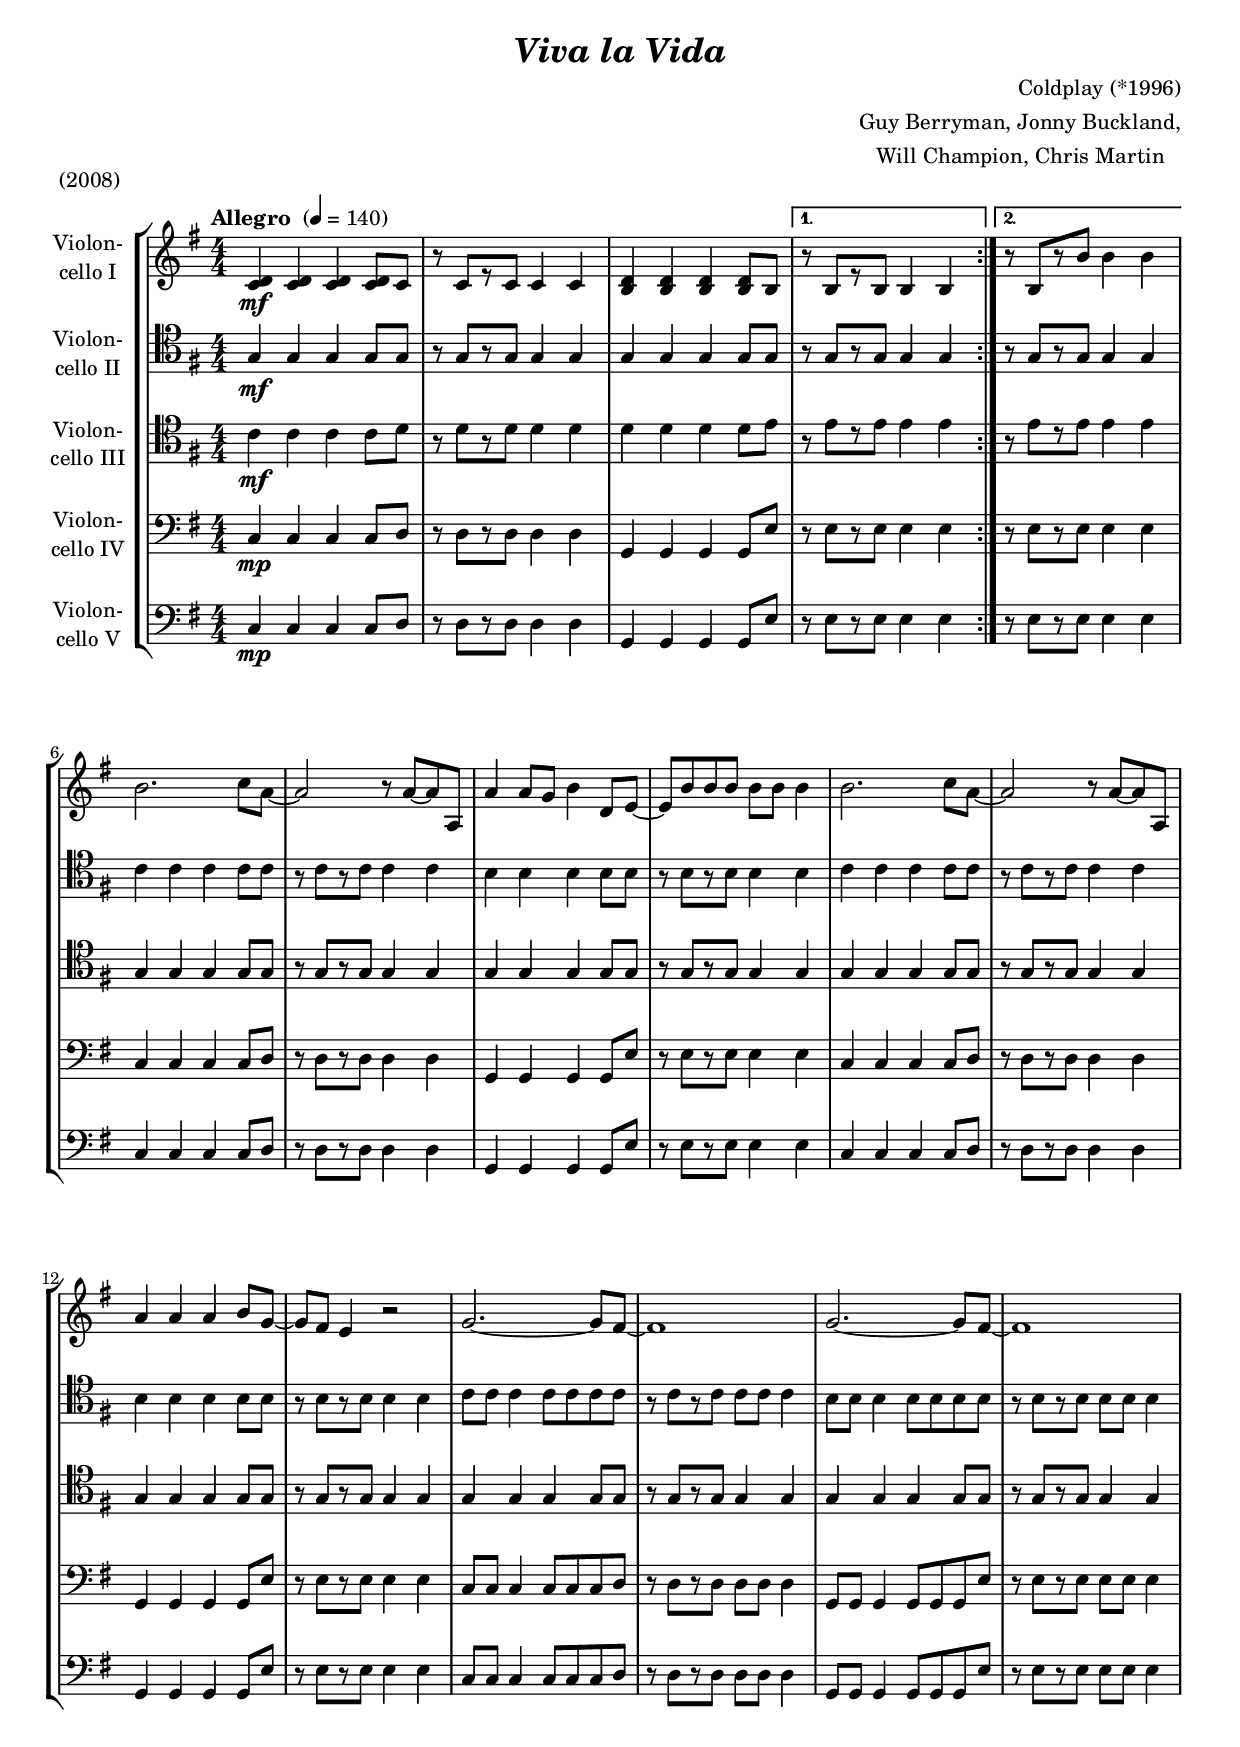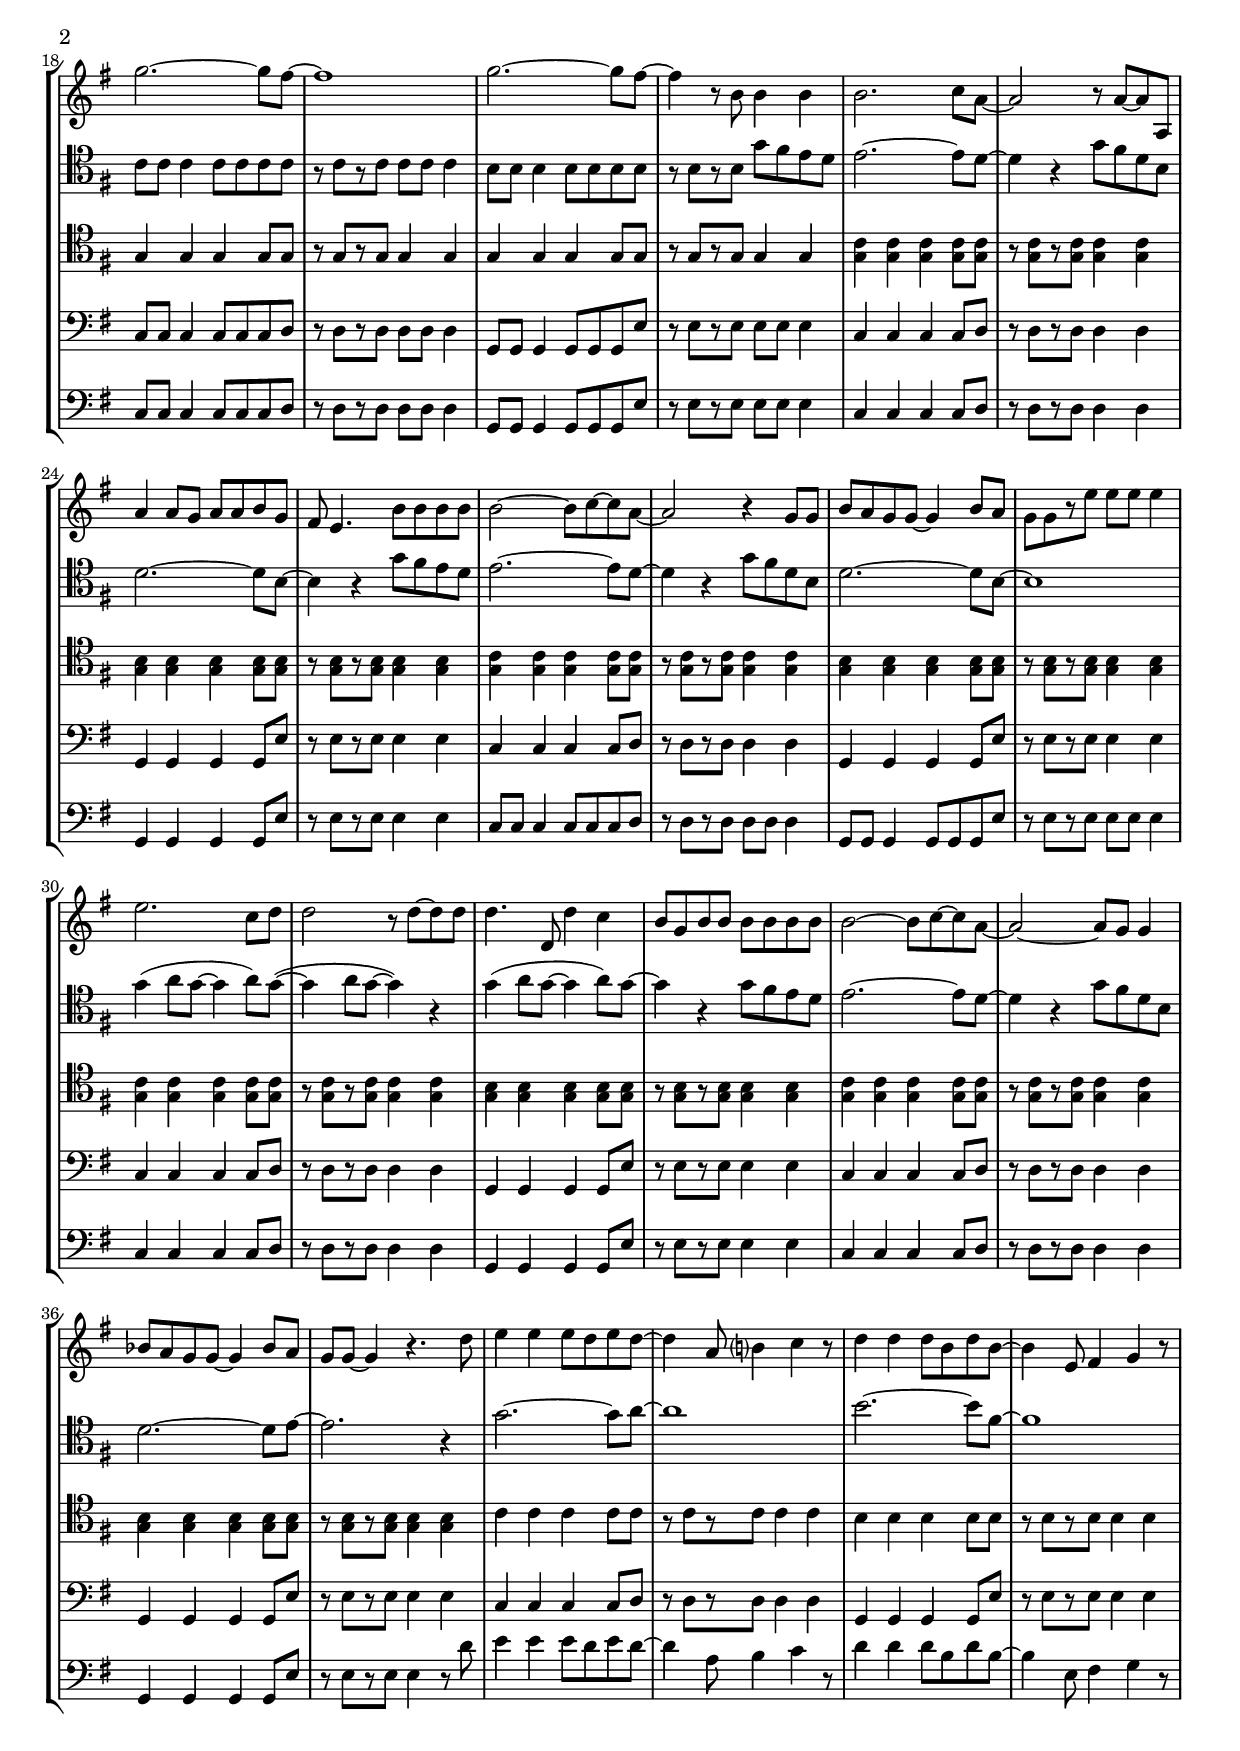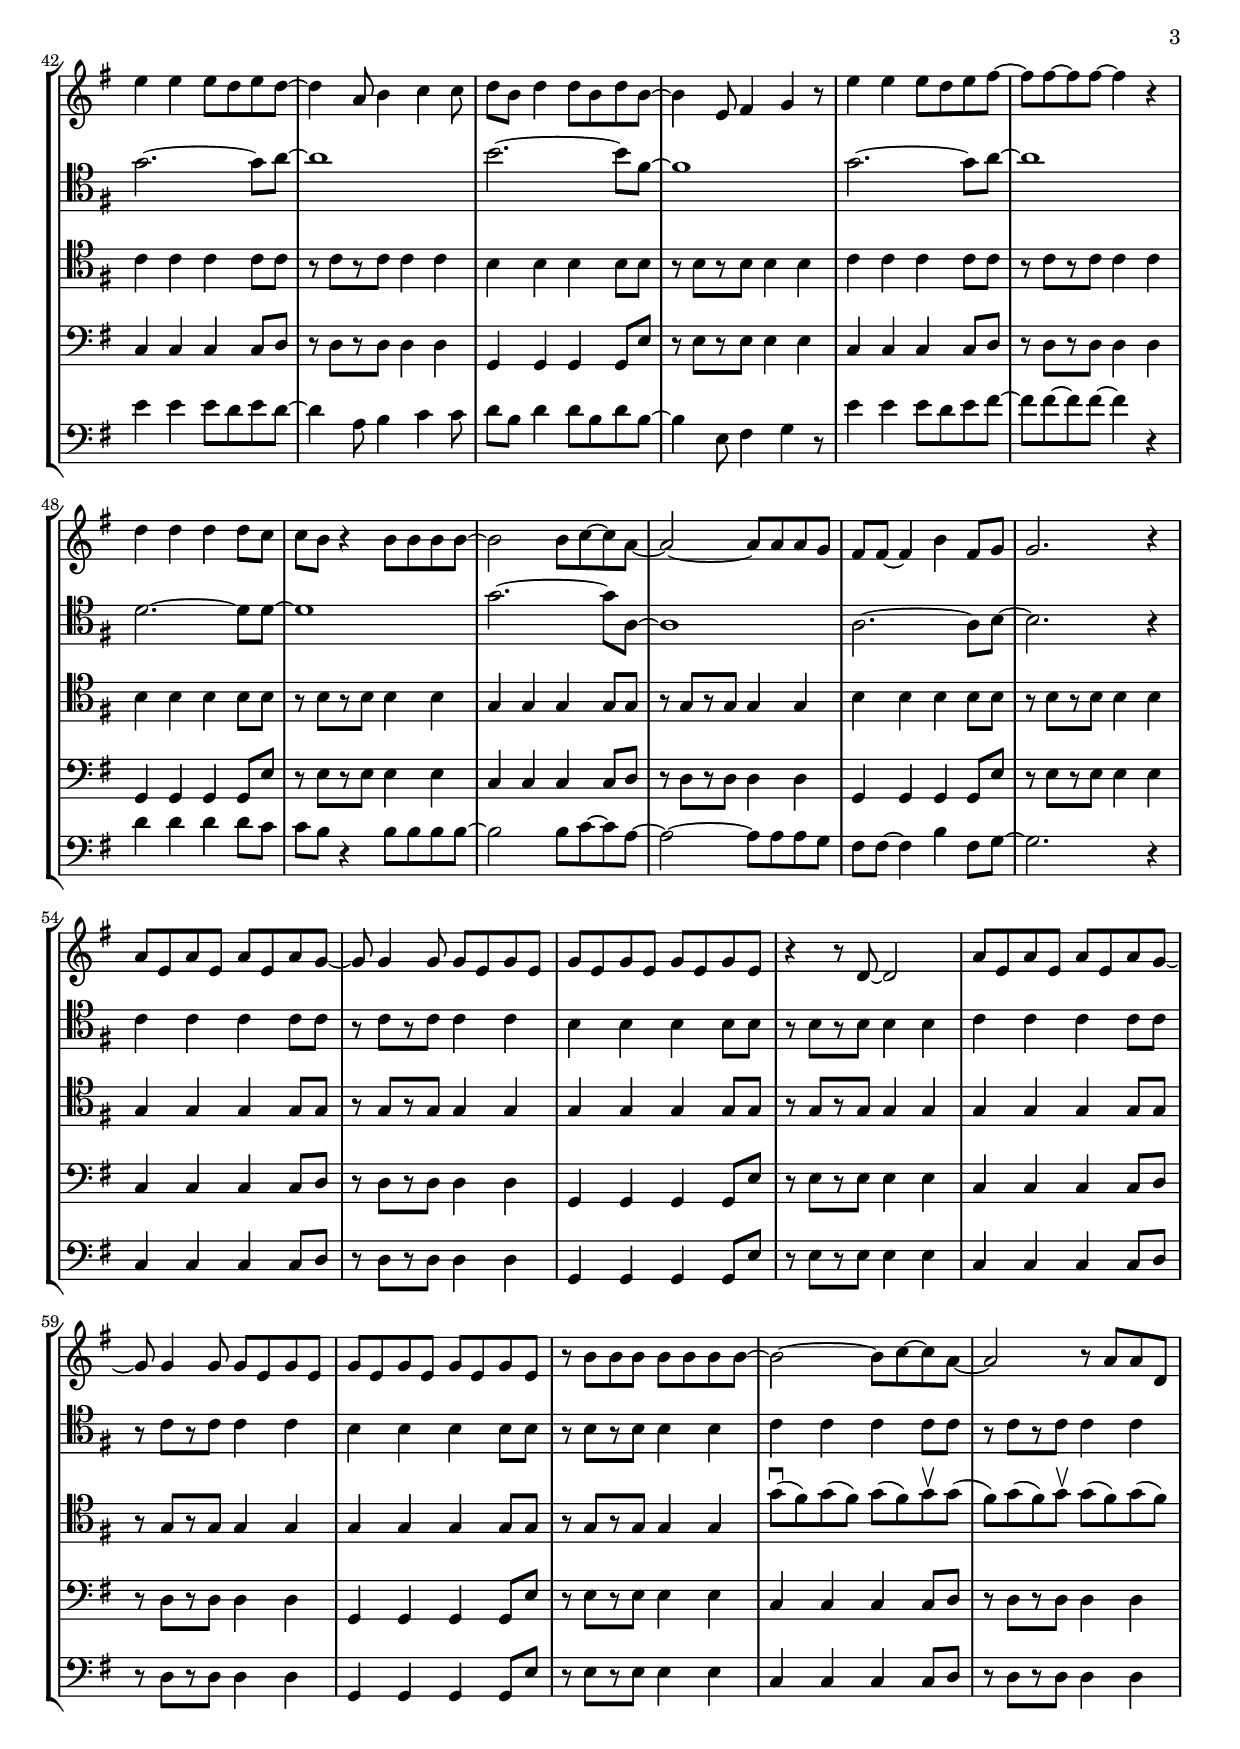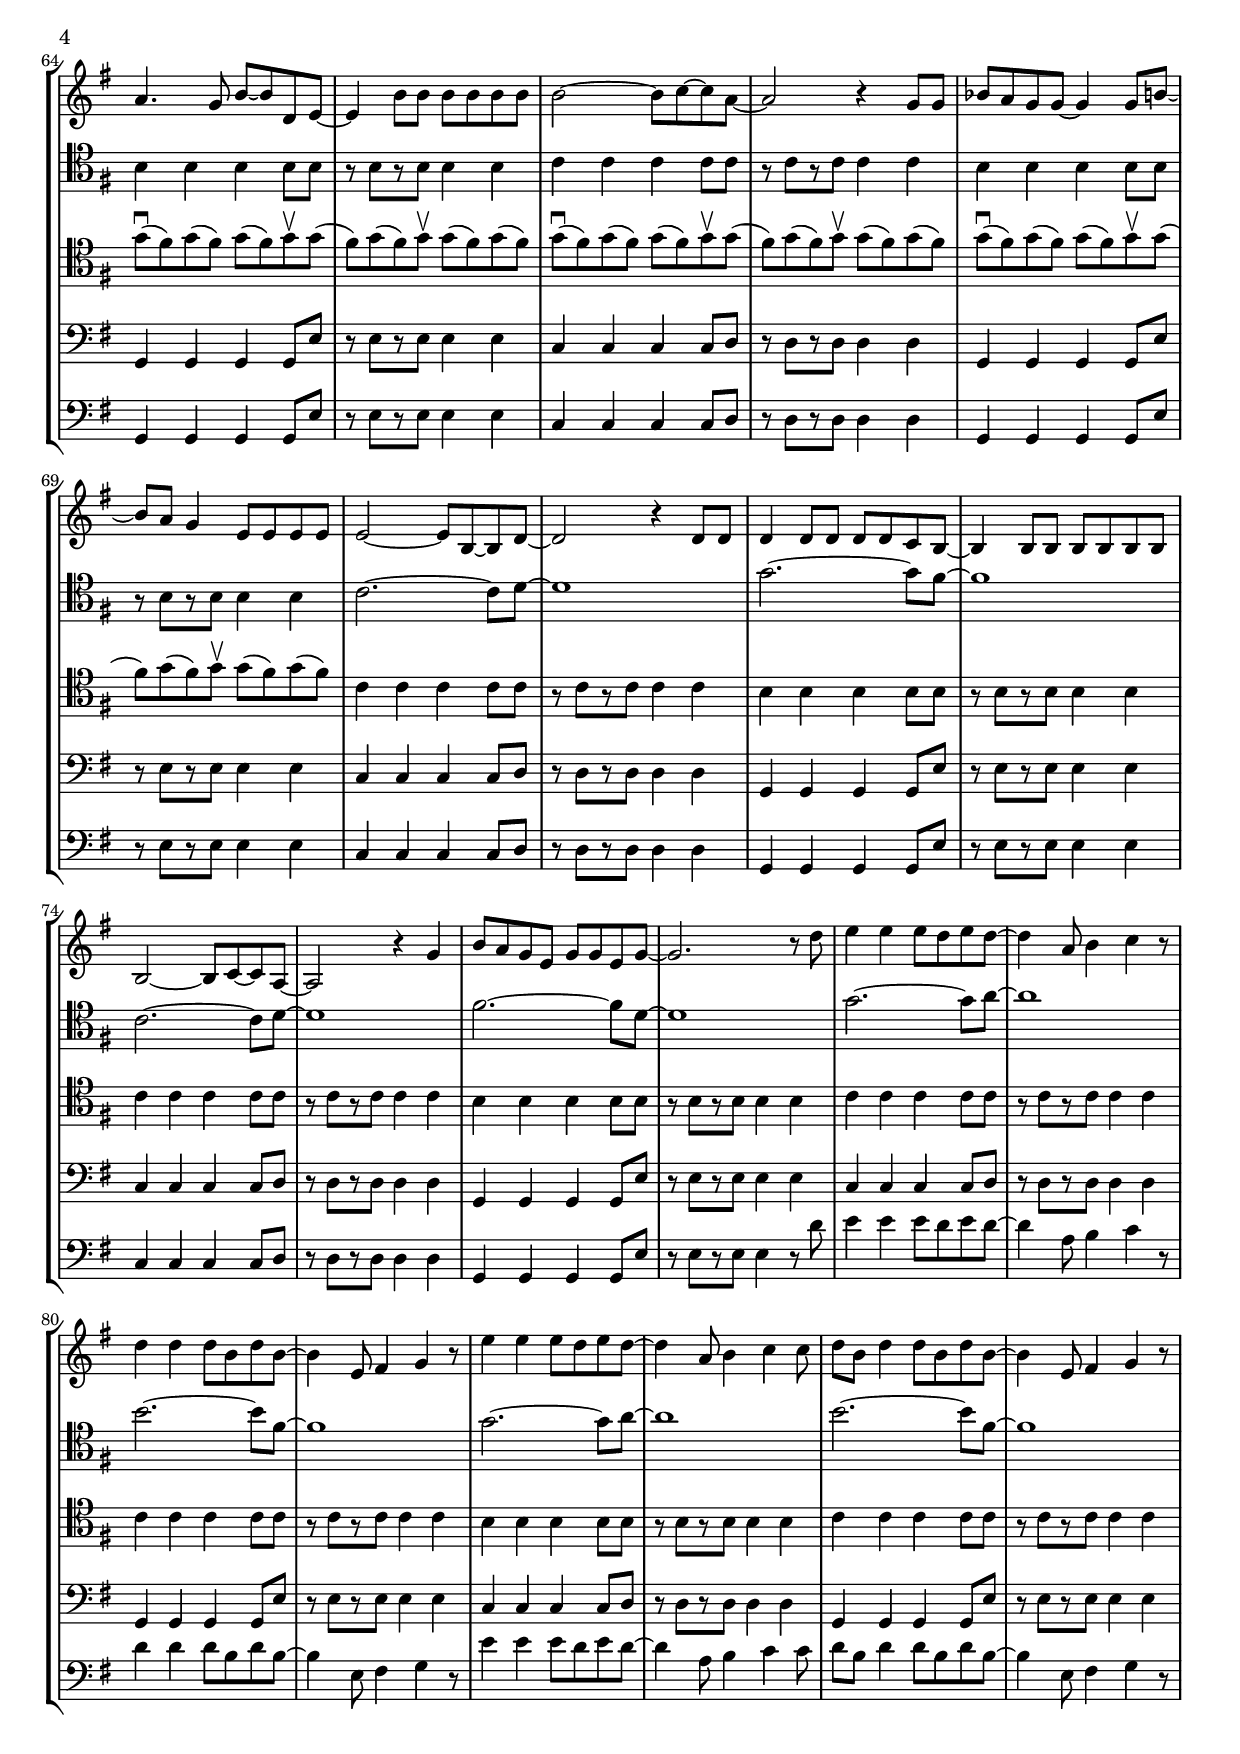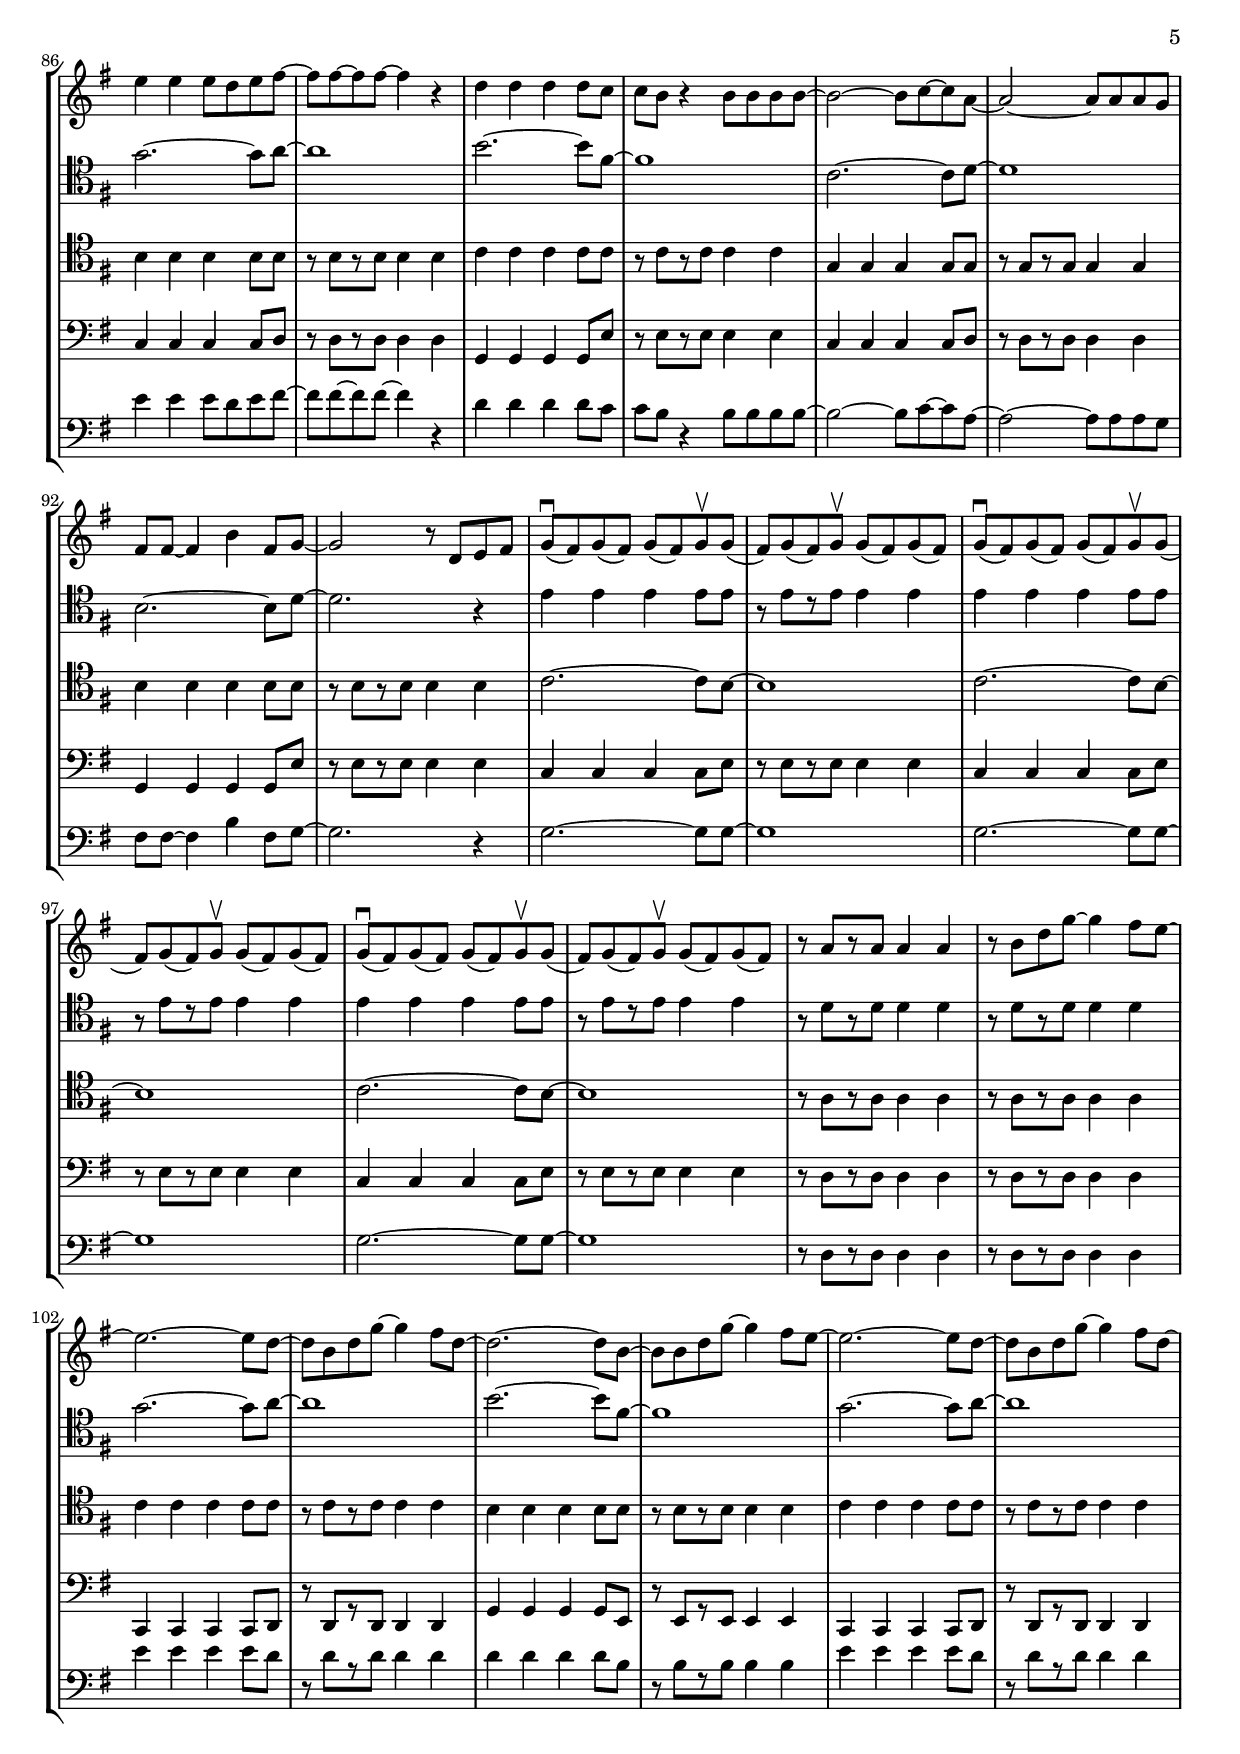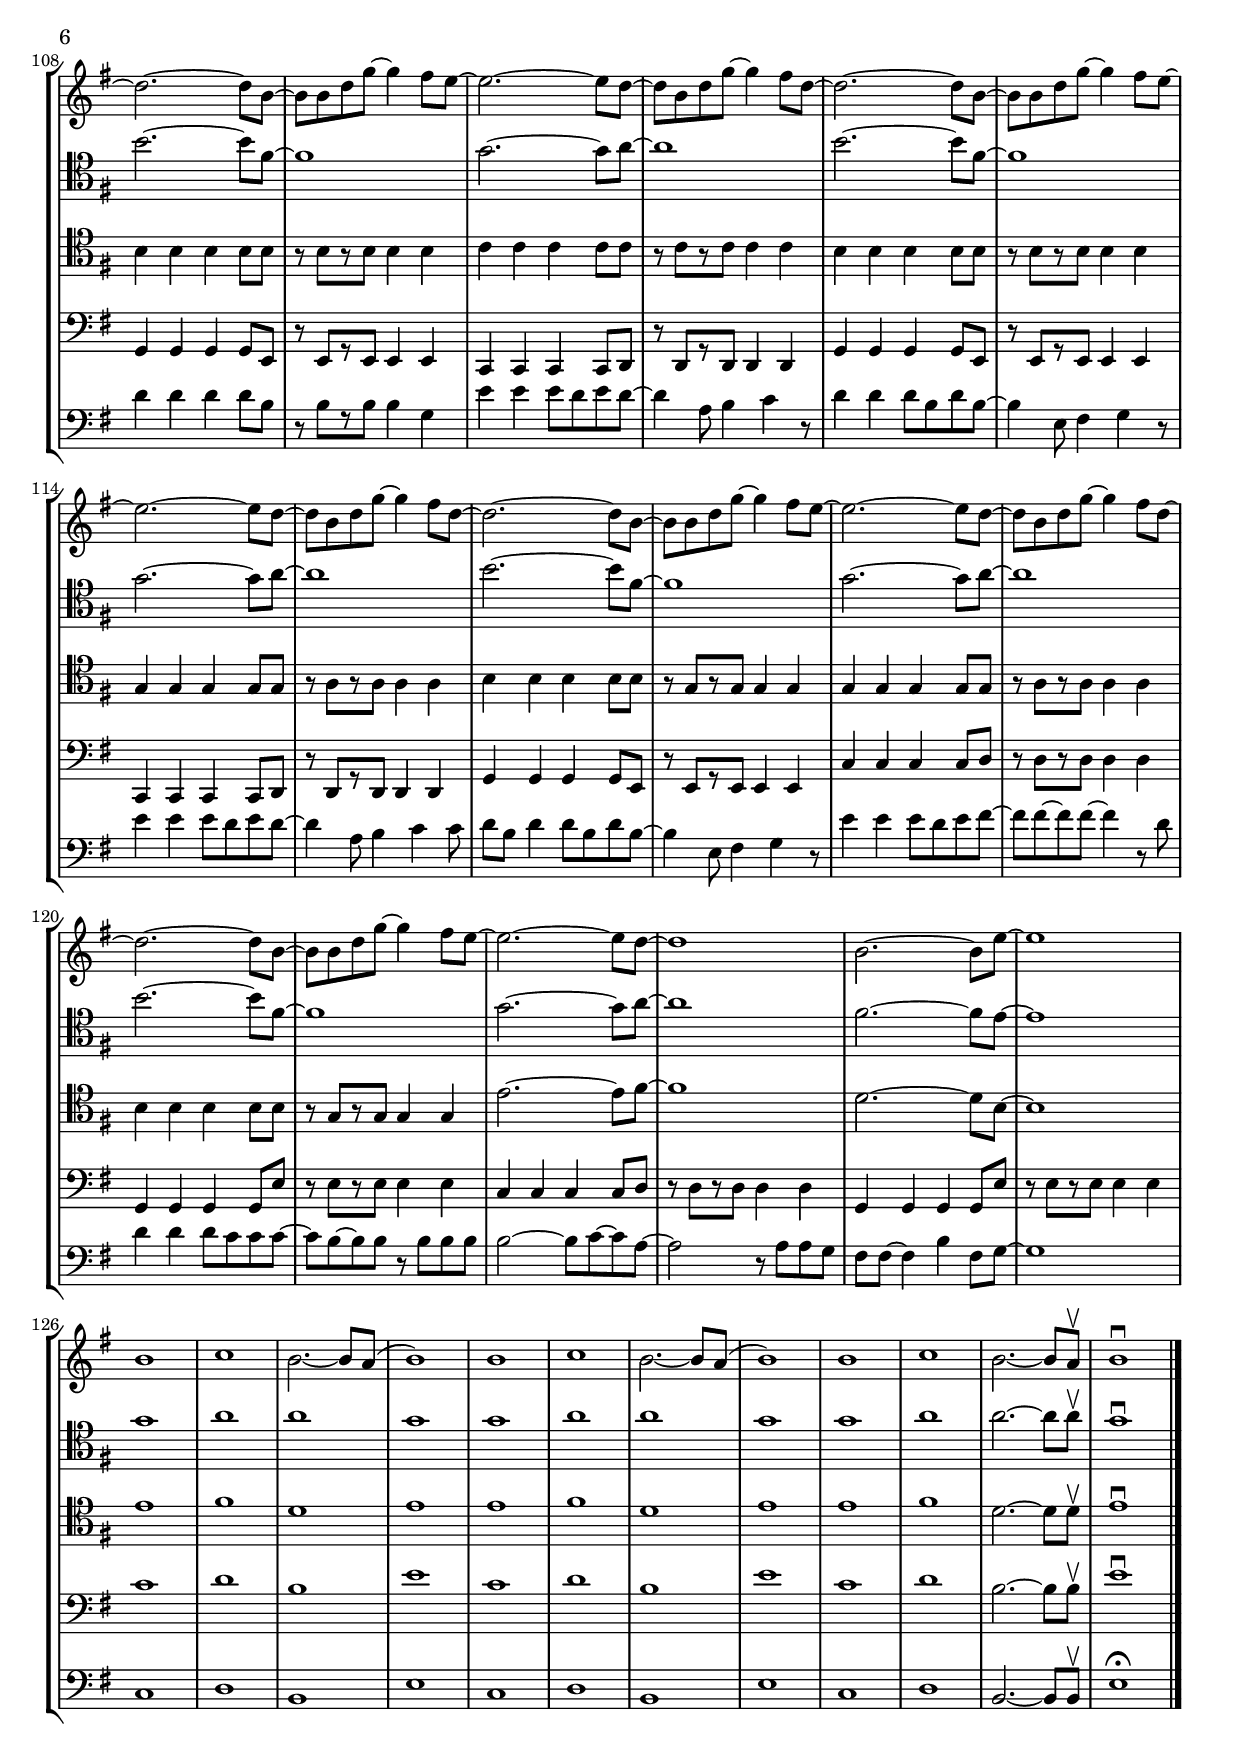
\version "2.18.2"
\include "deutsch.ly"

#(set-global-staff-size 18.5)

\header {
  title     = \markup \bold \italic "Viva la Vida"
  composer  = "Coldplay (*1996)"
  arranger  = \markup \center-column { "Guy Berryman, Jonny Buckland," "Will Champion, Chris Martin" }
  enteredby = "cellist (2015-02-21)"
  piece     = "(2008)"
}

voiceconsts = {
  \key as \major
  \clef "bass"
  \time 4/4
  \numericTimeSignature
  \compressFullBarRests
  \tempo "Allegro " 4=140
}

%mihi = "clarinet"
mihi = "trumpet"
mist = "string ensemble 1"
%miba = "drawbar organ"
miba = "electric bass (pick)"
%mikl = "acoustic grand"

arco = \markup \italic "arco"
papp = \markup { \dynamic p " / " \dynamic pp }
pizz = \markup \italic "pizz."
rit  = \markup \italic "rit."

va = \relative c' {
  \voiceconsts
  \clef "treble"
  
  \repeat volta 2 {
    <des es>4\mf <des es> <des es> <des es>8 des
    r des[ r des] des4 des
    <c es> <c es> <c es> <c es>8 c
  }
  \alternative {
    { r c[ r c] c4 c }
    { r8 c[ r c'] c4 c }
  }
  c2. des8 b~

  b2 r8 b8~ b b,
  b'4 b8 as c4 es,8 f~
  f c' c c c c c4
  c2. des8 b~
  b2 r8 b8~ b b,
  b'4 b b c8 as~

  as g f4 r2
  as2.~ as8 g~
  g1
  as2.~ as8 g~
  g1
  as'2.~ as8 g~

  g1 as2.~ as8 g~
  g4 r8 c, c4 c
  c2. des8 b~
  b2 r8 b~ b b,
  b'4 b8 as b b c as

  g f4. c'8 c c c
  c2~ c8 des~ des b~
  b2 r4 as8 as
  c b as as~ as4 c8 b
  as[ as r f'] f f f4
  f2. des8 es

  es2 r8 es~ es es
  es4. es,8 es'4 des
  c8 as c c c c c c
  c2~ c8 des~ des b~
  b2~ b8 as as4
  ces8 b as as~ as4 ces8 b

  as as~ as4 r4. es'8
  f4 f f8 es f es~
  es4 b8 c?4 des r8
  es4 es es8 c es c~
  c4 f,8 g4 as r8
  f'4 f f8 es f es~

  es4 b8 c4 des des8
  es c es4 es8 c es c~
  c4 f,8 g4 as4 r8
  f'4 f f8 es f g~
  g g~ g g~ g4 r
  es es es es8 des

  des c r4 c8 c c c~
  c2 c8 des~ des b~
  b2~ b8 b b as
  g g~ g4 c g8 as
  as2. r4

  b8 f b f b f b as~
  as as4 as8 as f as f
  as f as f as f as f
  r4 r8 es~ es2
  
  b'8 f b f b f b as~
  as as4 as8 as f as f
  as f as f as f as f
  r c' c c c c c c~
  c2~c8 des~ des b~
  b2 r8 b b es,

  b'4. as8 c~ c es, f~
  f4 c'8 c c c c c
  c2~ c8 des~ des b~
  b2 r4 as8 as
  ces b as as~ as4 as8 c~
  c b as4 f8 f f f

  f2~ f8 c~ c es~
  es2 r4 es8 es
  es4 es8 es es es des c~
  c4 c8 c c c c c
  c2~ c8 des~ des b~
  b2 r4 as'

  c8 b as f as as f as~
  as2. r8 es'
  f4 f f8 es f es~
  es4 b8 c4 des r8
  es4 es es8 c es c~
  c4 f,8 g4 as r8

  f'4 f f8 es f es~
  es4 b8 c4 des des8
  es c es4 es8 c es c~
  c4 f,8 g4 as r8
  f'4 f f8 es f g~
  g g~ g g~ g4 r

  es4 es es es8 des
  des c r4 c8 c c c~
  c2~ c8 des~ des b~
  b2~ b8 b b as
  g g~ g4 c g8 as~
  as2 r8 es f g

  \repeat unfold 3 {
    as(\downbow g) as( g) as( g) as\upbow as(
    g) as( g) as\upbow as( g) as( g)
  }

  r b[ r b] b4 b
  r8 c es as~ as4 g8 f~
  \repeat unfold 5 {
    f2.~ f8 es~
    es c es as~ as4 g8 es~
    es2.~ es8 c~
    c c es as~ as4 g8 f~
  }
  f2.~ f8 es~
  es1

  c2.~ c8 f~
  f1
  \repeat unfold 2{
    c
    des
    c2.~ c8 b(
    c1)
  }
  c
  des

  c2.~ c8 b\upbow
  c1\downbow \bar "|."
}

vb = \relative c' {
  \voiceconsts
  \clef "tenor"
  
  \repeat volta 2 {
    as4\mf as as as8 as
    r as[ r as] as4 as
    as as as as8 as
  }
  \alternative {
    { r as[ r as] as4 as }
    { r8 as[ r as] as4 as }
  }
  des des des des8 des
  r des[ r des] des4 des

  c c c c8 c
  r c[ r c] c4 c
  des des des des8 des
  r des[ r des] des4 des
  c c c c8 c
  r c[ r c] c4 c
  des8 des des4 des8 des des des
  r des[ r des] des des des4
  c8 c c4 c8 c c c
  r c[ r c] c c c4
  des8 des des4 des8 des des des
  r des[ r des] des des des4
  c8 c c4 c8 c c c
  r c[ r c] as' g f es
  f2.~ f8 es~
  es4 r as8 g es c
  es2.~ es8 c~
  c4 r as'8 g f es
  f2.~ f8 es~

  es4 r as8 g es c
  es2.~ es8 c~
  c1
  as'4( b8 as~ as4 b8) as(~
  as4 b8 as~ as4) r
  as4( b8 as~ as4 b8) as~

  as4 r as8 g f es
  f2.~ f8 es~
  es4 r as8 g es c
  es2.~ es8 f~
  f2. r4

  \repeat unfold 2 {
    as2.~ as8 b~
    b1
    c2.~ c8 g~
    g1
  }

  as2.~ as8 b~
  b1
  es,2.~ es8 es~

  es1
  as2.~ as8 b,~
  b1
  b2.~ b8 c~
  c2. r4

  \repeat unfold 4 {
    des des des des8 des
    r des[ r des] des4 des
    c c c c8 c
    r c[ r c] c4 c
  }

  des2.~ des8 es~
  es1
  as2.~ as8 g~
  g1
  des2.~ des8 es~

  es1
  g2.~ g8 es~
  es1

  \repeat unfold 3 {
    as2.~ as8 b~
    b1
    c2.~ c8 g~
    g1
  }

  des2.~ des8 es~
  es1
  c2.~ c8 es~
  es2. r4
  \repeat unfold 3 {
    f f f f8 f
    r f[ r f] f4 f
  }
  r8 es[ r es] es4 es
  r8 es[ r es] es4 es

  \repeat unfold 5 {
    as2.~ as8 b~
    b1
    c2.~ c8 g~
    g1
  }

  as2.~ as8 b~
  b1
  g2.~ g8 f~
  f1
  as
  \repeat unfold 2 {
    b
    b
    as
    as
  }
  b
  b2.~ b8 b\upbow
  as1\downbow \bar "|."
}

vc = \relative c' {
  \voiceconsts
  \clef "tenor"
  
  \repeat volta 2 {
    des4\mf des des des8 es
    r es[ r es] es4 es
    es es es es8 f
  }
  \alternative {
    { r f[ r f] f4 f }
    { r8 f[ r f] f4 f }
  }
  as, as as as8 as
  r as[ r as] as4 as

  \repeat unfold 7 {
    as as as as8 as
    r as[ r as] as4 as
  }

  \repeat unfold 4 {
    <as des> <as des> <as des> <as des>8 <as des>
    r <as des>[ r <as des>] <as des>4 <as des>
    <as c> <as c> <as c> <as c>8 <as c>
    r <as c>[ r <as c>] <as c>4 <as c>
  }

  \repeat unfold 3 {
    des des des des8 des
    r des[ r des] des4 des
    c c c c8 c
    r c[ r c] c4 c
  }

  as as as as8 as
  r as[ r as] as4 as
  c c c c8 c
  r c[ r c] c4 c

  \repeat unfold 4 {
    as as as as8 as
    r as[ r as] as4 as
  }

  as'8(\downbow g) as( g) as( g) as\upbow as(
  g) as( g) as\upbow as( g) as( g)
  \repeat unfold 3 {
    as(\downbow g) as( g) as( g) as\upbow as(
    g) as( g) as\upbow as( g) as( g)
  }

  des4 des des des8 des
  r des[ r des] des4 des
  c c c c8 c
  r c[ r c] c4 c

  \repeat unfold 2 {
    des des des des8 des
    r des[ r des] des4 des
    c c c c8 c
    r c[ r c] c4 c
    des des des des8 des
    r des[ r des] des4 des
  }
  c c c c8 c
  r c[ r c] c4 c
  des des des des8 des
  r des[ r des] des4 des

  as as as as8 as
  r as[ r as] as4 as
  c c c c8 c
  r c[ r c] c4 c
  
  \repeat unfold 3 {
    des2.~ des8 c~
    c1
  }
  \repeat unfold 2 {
    r8 b[ r b] b4 b
  }

  \repeat unfold 3 {
    des des des des8 des
    r des[ r des] des4 des
    c c c c8 c
    r c[ r c] c4 c
  }

  \repeat unfold 2 {
    as as as as8 as
    r b[ r b] b4 b
    c c c c8 c
    r as[ r as] as4 as
  }
  f'2.~ f8 g~
  g1
  es2.~ es8 c~
  c1

  f
  g
  \repeat unfold 2 {
    es
    f
    f
    g
  }
  es2.~ es8 es\upbow
  f1\downbow \bar "|."
}

vd = \relative c {
  \voiceconsts
  
  \repeat volta 2 {
    des4\mp des des des8 es
    r es[ r es] es4 es
    as, as as as8 f'
  }
  \alternative {
    { r f[ r f] f4 f }
    { r8 f[ r f] f4 f }
  }

  \repeat unfold 2 {
    des des des des8 es
    r es[ r es] es4 es
    as, as as as8 f'
    r f[ r f] f4 f
  }

  \repeat unfold 2 {
    des8 des des4 des8 des des es
    r es[ r es] es es es4
    as,8 as as4 as8 as as f'
    r f[ r f] f f f4
  }

  \repeat unfold 18 {
    des des des des8 es
    r es[ r es] es4 es
    as, as as as8 f'
    r f[ r f] f4 f
  }

  \repeat unfold 3 {
    des des des des8 f
    r f[ r f] f4 f
  }

  \repeat unfold 2 {
    r8 es[ r es] es4 es
  }

  des, des des des8 es
  r es[ r es] es4 es
  as as as as8 f
  r f[ r f] f4 f

  \repeat unfold 3 {
    des des des des8 es
    r es[ r es] es4 es
    as as as as8 f
    r f[ r f] f4 f
  }

  des' des des des8 es
  r es[ r es] es4 es
  as, as as as8 f'
  r f[ r f] f4 f

  des des des des8 es
  r es[ r es] es4 es
  as, as as as8 f'
  r f[ r f] f4 f

  des'1
  \repeat unfold 2 {
    es
    c
    f
    des
  }
  es
  c2.~ c8 c\upbow
  f1\downbow \bar "|."
}

ve = \relative c {
  \voiceconsts
  
  \repeat volta 2 {
    des4\mp des des des8 es
    r es[ r es] es4 es
    as, as as as8 f'
  }
  \alternative {
    { r f[ r f] f4 f }
    { r8 f[ r f] f4 f }
  }

  \repeat unfold 2 {
    des des des des8 es
    r es[ r es] es4 es
    as, as as as8 f'
    r f[ r f] f4 f
  }

  \repeat unfold 2 {
    des8 des des4 des8 des des es
    r es[ r es] es es es4
    as,8 as as4 as8 as as f'
    r f[ r f] f f f4
  }

  des des des des8 es
  r es[ r es] es4 es
  as, as as as8 f'
  r f[ r f] f4 f

  des8 des des4 des8 des des es
  r es[ r es] es es es4
  as,8 as as4 as8 as as f'
  r f[ r f] f f f4

  des des des des8 es
  r es[ r es] es4 es
  as, as as as8 f'
  r f[ r f] f4 f

  des des des des8 es
  r es[ r es] es4 es
  as, as as as8 f'
  r f[ r f] f4 r8 es'
  f4 f f8 es f es~

  es4 b8 c4 des r8
  es4 es es8 c es c~
  c4 f,8 g4 as r8
  f'4 f f8 es f es~

  es4 b8 c4 des des8
  es c es4 es8 c es c~
  c4 f,8 g4 as r8
  f'4 f f8 es f g~

  g8 g~ g g~ g4 r
  es es es es8 des
  des c r4 c8 c c c~
  c2 c8 des~ des b~
  b2~ b8 b b as

  g g~ g4 c g8 as~
  as2. r4

  des, des des des8 es
  r es[ r es] es4 es
  as, as as as8 f'
  r f[ r f] f4 f

  \repeat unfold 4 {
    des des des des8 es
    r es[ r es] es4 es
    as, as as as8 f'
    r f[ r f] f4 f
  }

  des des des des8 es
  r es[ r es] es4 es
  as, as as as8 f'
  r f[ r f] f4 r8 es'

  f4 f f8 es f es~
  es4 b8 c4 des r8
  es4 es es8 c es c~
  c4 f,8 g4 as r8

  f'4 f f8 es f es~
  es4  b8 c4 des des8
  es c es4 es8 c es c~
  c4 f,8 g4 as r8

  f'4 f f8 es f g~
  g g~ g g~ g4 r
  es es es es8 des
  des c r4 c8 c c c~

  c2~ c8 des~ des b~
  b2~ b8 b b as
  g g~ g4 c g8 as~
  as2. r4
  \repeat unfold 3 {
    as2.~ as8 as~
    as1
  }

  \repeat unfold 2 {
    r8 es[ r es] es4 es
  }
  f'4 f f f8 es
  r es[ r es] es4 es
  es es es es8 c
  r c[ r c] c4 c
  f f f f8 es

  r es[ r es] es4 es
  es es es es8 c
  r c[ r c] c4 as
  f' f f8 es f es~
  es4 b8 c4 des r8

  es4 es es8 c es c~
  c4 f,8 g4 as r8
  f'4 f f8 es f es~
  es4 b8 c4 des des8

  es c es4 es8 c es c~
  c4 f,8 g4 as r8
  f'4 f f8 es f g~
  g g~ g g~ g4 r8 es

  es4 es es8 des des des~
  des c~ c c r c c c
  c2~ c8 des~ des b~
  b2 r8 b b as
  g g~ g4 c g8 as~

  as1
  des,
  
  \repeat unfold 2 {
    es
    c
    f
    des
  }
  es
  c2.~ c8 c\upbow
  f1\fermata \bar "|."
}


music = \new StaffGroup <<
      \new Staff {
        \set Staff.midiInstrument = \mihi
        \set Staff.instrumentName = \markup \center-column { "Violon-" "cello I" }
        \transpose as g { \va }
      }

      \new Staff {
        \set Staff.midiInstrument = \mist
        \set Staff.instrumentName = \markup \center-column { "Violon-" "cello II" }
        \transpose as g { \vb }
      }

      \new Staff {
        \set Staff.midiInstrument = \mist
        \set Staff.instrumentName = \markup \center-column { "Violon-" "cello III" }
        \transpose as g { \vc }
      }

      \new Staff {
        \set Staff.midiInstrument = \miba
        \set Staff.instrumentName = \markup \center-column { "Violon-" "cello IV" }
        \transpose as g { \vd }
      }

      \new Staff {
        \set Staff.midiInstrument = \miba
        \set Staff.instrumentName = \markup \center-column { "Violon-" "cello V" }
        \transpose as g { \ve }
      }
>>

\book {
  \score {
   \music
    \layout {}
  }

  \score {
    \unfoldRepeats \music

    \midi {
      \context {
        \Score
      }
    }
  }
}
